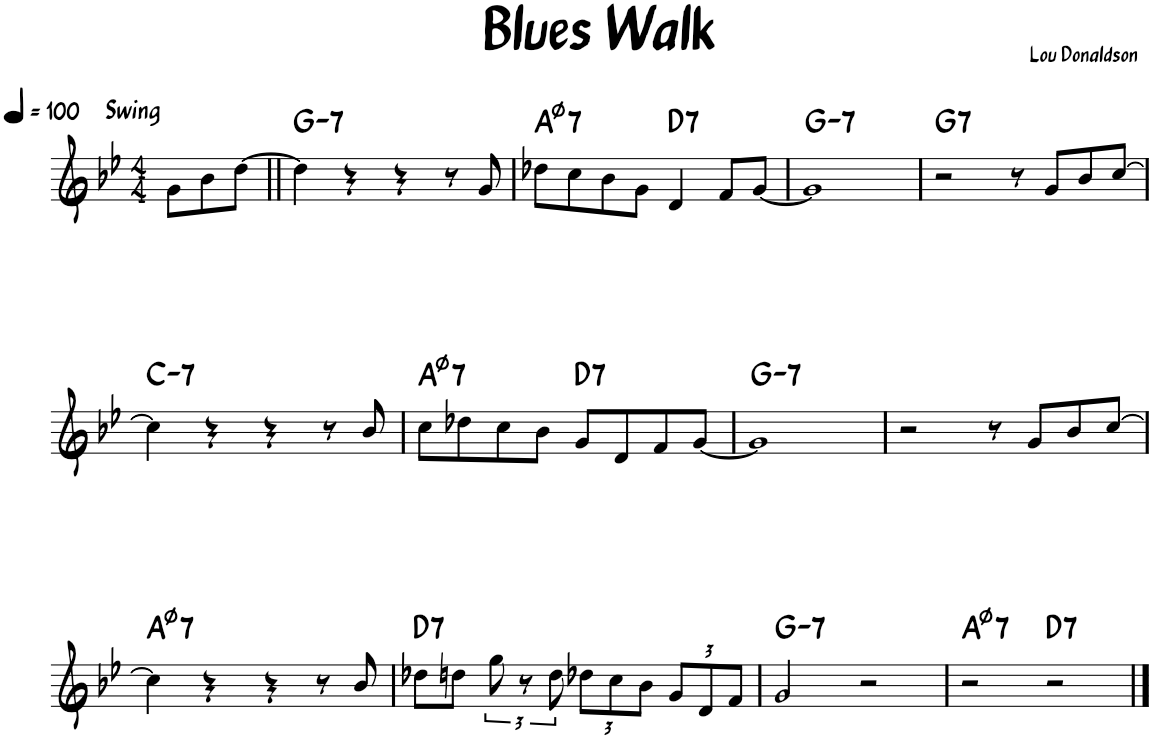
**kern	**harte
*part1	*part1
*staff1	*
*I"Tenor Saxophone	*
*I'T. Sax.	*
*clefG2	*
*Trd8c14	*
*k[b-e-]	*
*M4/4	*
*MM100	*
=	=
!LO:TX:a:B:t=Swing	!
8g\L	.
8b-\	.
[8dd\J	.
=1||	=1||
!	!LO:H:kt=7
4dd\]	G:min7
4r	.
4r	.
8r	.
8g/	.
=2	=2
!	!LO:H:kt=7
8dd-X\L	A:hdim7
8cc\	.
8b-\	.
8g\J	.
!	!LO:H:kt=7
4d/	D:7
8f/L	.
[8g/J	.
=3	=3
!	!LO:H:kt=7
1g]	G:min7
=4	=4
!	!LO:H:kt=7
2r	G:7
8r	.
8g/L	.
8b-/	.
[8cc/J	.
!!LO:LB:g=z
=5	=5
!	!LO:H:kt=7
4cc\]	C:min7
4r	.
4r	.
8r	.
8b-/	.
=6	=6
!	!LO:H:kt=7
8cc\L	A:hdim7
8dd-X\	.
8cc\	.
8b-\J	.
!	!LO:H:kt=7
8g/L	D:7
8d/	.
8f/	.
[8g/J	.
=7	=7
!	!LO:H:kt=7
1g]	G:min7
=8	=8
2r	.
8r	.
8g/L	.
8b-/	.
[8cc/J	.
!!LO:LB:g=z
=9	=9
!	!LO:H:kt=7
4cc\]	A:hdim7
4r	.
4r	.
8r	.
8b-/	.
=10	=10
!	!LO:H:kt=7
8dd-X\L	D:7
8ddn\J	.
12gg\	.
12r	.
12dd\	.
*Xbrackettup	*
12dd-X\L	.
12cc\	.
12b-\J	.
12g/L	.
12d/	.
12f/J	.
=11	=11
!	!LO:H:kt=7
2g/	G:min7
2r	.
=12	=12
!	!LO:H:kt=7
2r	A:hdim7
!	!LO:H:kt=7
2r	D:7
==	==
*-	*-
